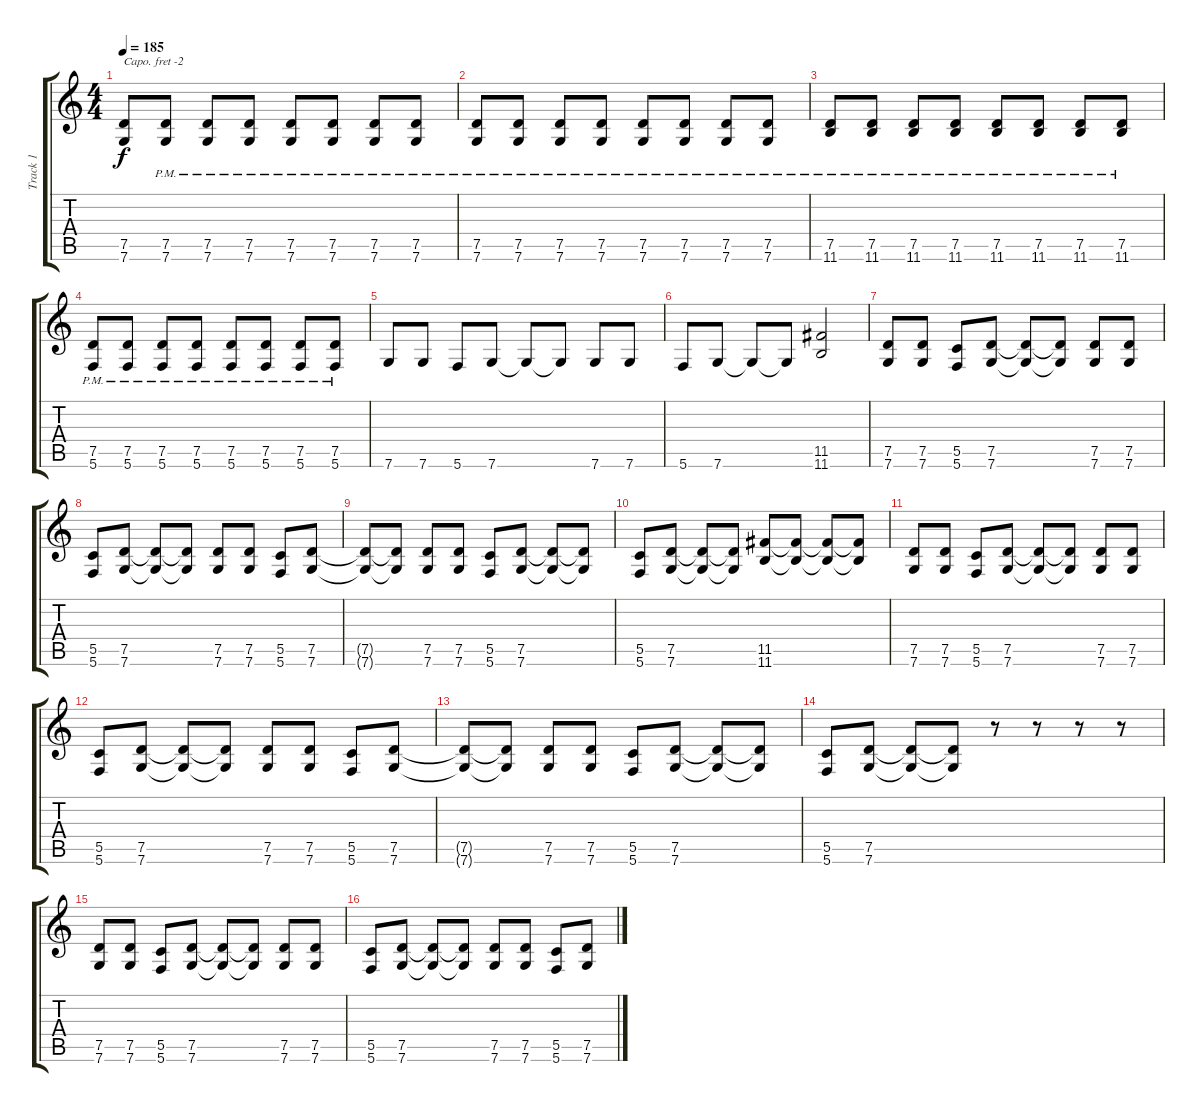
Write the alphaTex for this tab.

\track ("Track 1" "Track 1") {instrument distortionguitar}
\staff {score tabs}
\capo -2
\tuning (E4 B3 G3 D3 A2 D2) {hide}
\ts (4 4)
\tempo 185
\clef g2
\ks c
(7.5 7.6).8{dy f} (7.5{pm} 7.6{pm}).8 (7.5{pm} 7.6{pm}).8 (7.5{pm} 7.6{pm}).8 (7.5{pm} 7.6{pm}).8 (7.5{pm} 7.6{pm}).8 (7.5{pm} 7.6{pm}).8 (7.5{pm} 7.6{pm}).8 |
(7.5{pm} 7.6{pm}).8 (7.5{pm} 7.6{pm}).8 (7.5{pm} 7.6{pm}).8 (7.5{pm} 7.6{pm}).8 (7.5{pm} 7.6{pm}).8 (7.5{pm} 7.6{pm}).8 (7.5{pm} 7.6{pm}).8 (7.5{pm} 7.6{pm}).8 |
(7.5{pm} 11.6{pm}).8 (7.5{pm} 11.6{pm}).8 (7.5{pm} 11.6{pm}).8 (7.5{pm} 11.6{pm}).8 (7.5{pm} 11.6{pm}).8 (7.5{pm} 11.6{pm}).8 (7.5{pm} 11.6).8 (7.5{pm} 11.6{pm}).8 |
(7.5{pm} 5.6{pm}).8 (7.5{pm} 5.6{pm}).8 (7.5{pm} 5.6{pm}).8 (7.5{pm} 5.6{pm}).8 (7.5{pm} 5.6{pm}).8 (7.5{pm} 5.6{pm}).8 (7.5{pm} 5.6{pm}).8 (7.5{pm} 5.6{pm}).8 |
7.6.8 7.6.8 5.6.8 7.6.8 7.6{t}.8 7.6{t}.8 7.6.8 7.6.8 |
5.6.8 7.6.8 7.6{t}.8 7.6{t}.8 (11.5 11.6).2 |
(7.5 7.6).8 (7.5 7.6).8 (5.5 5.6).8 (7.5 7.6).8 (7.5{t} 7.6{t}).8 (7.5{t} 7.6{t}).8 (7.5 7.6).8 (7.5 7.6).8 |
(5.5 5.6).8 (7.5 7.6).8 (7.5{t} 7.6{t}).8 (7.5{t} 7.6{t}).8 (7.5 7.6).8 (7.5 7.6).8 (5.5 5.6).8 (7.5 7.6).8 |
(7.5{t} 7.6{t}).8 (7.5{t} 7.6{t}).8 (7.5 7.6).8 (7.5 7.6).8 (5.5 5.6).8 (7.5 7.6).8 (7.5{t} 7.6{t}).8 (7.5{t} 7.6{t}).8 |
(5.5 5.6).8 (7.5 7.6).8 (7.5{t} 7.6{t}).8 (7.5{t} 7.6{t}).8 (11.5 11.6).8 (11.5{t} 11.6{t}).8 (11.5{t} 11.6{t}).8 (11.5{t} 11.6{t}).8 |
(7.5 7.6).8 (7.5 7.6).8 (5.5 5.6).8 (7.5 7.6).8 (7.5{t} 7.6{t}).8 (7.5{t} 7.6{t}).8 (7.5 7.6).8 (7.5 7.6).8 |
(5.5 5.6).8 (7.5 7.6).8 (7.5{t} 7.6{t}).8 (7.5{t} 7.6{t}).8 (7.5 7.6).8 (7.5 7.6).8 (5.5 5.6).8 (7.5 7.6).8 |
(7.5{t} 7.6{t}).8 (7.5{t} 7.6{t}).8 (7.5 7.6).8 (7.5 7.6).8 (5.5 5.6).8 (7.5 7.6).8 (7.5{t} 7.6{t}).8 (7.5{t} 7.6{t}).8 |
(5.5 5.6).8 (7.5 7.6).8 (7.5{t} 7.6{t}).8 (7.5{t} 7.6{t}).8 r.8 r.8 r.8 r.8 |
(7.5 7.6).8 (7.5 7.6).8 (5.5 5.6).8 (7.5 7.6).8 (7.5{t} 7.6{t}).8 (7.5{t} 7.6{t}).8 (7.5 7.6).8 (7.5 7.6).8 |
(5.5 5.6).8 (7.5 7.6).8 (7.5{t} 7.6{t}).8 (7.5{t} 7.6{t}).8 (7.5 7.6).8 (7.5 7.6).8 (5.5 5.6).8 (7.5 7.6).8
